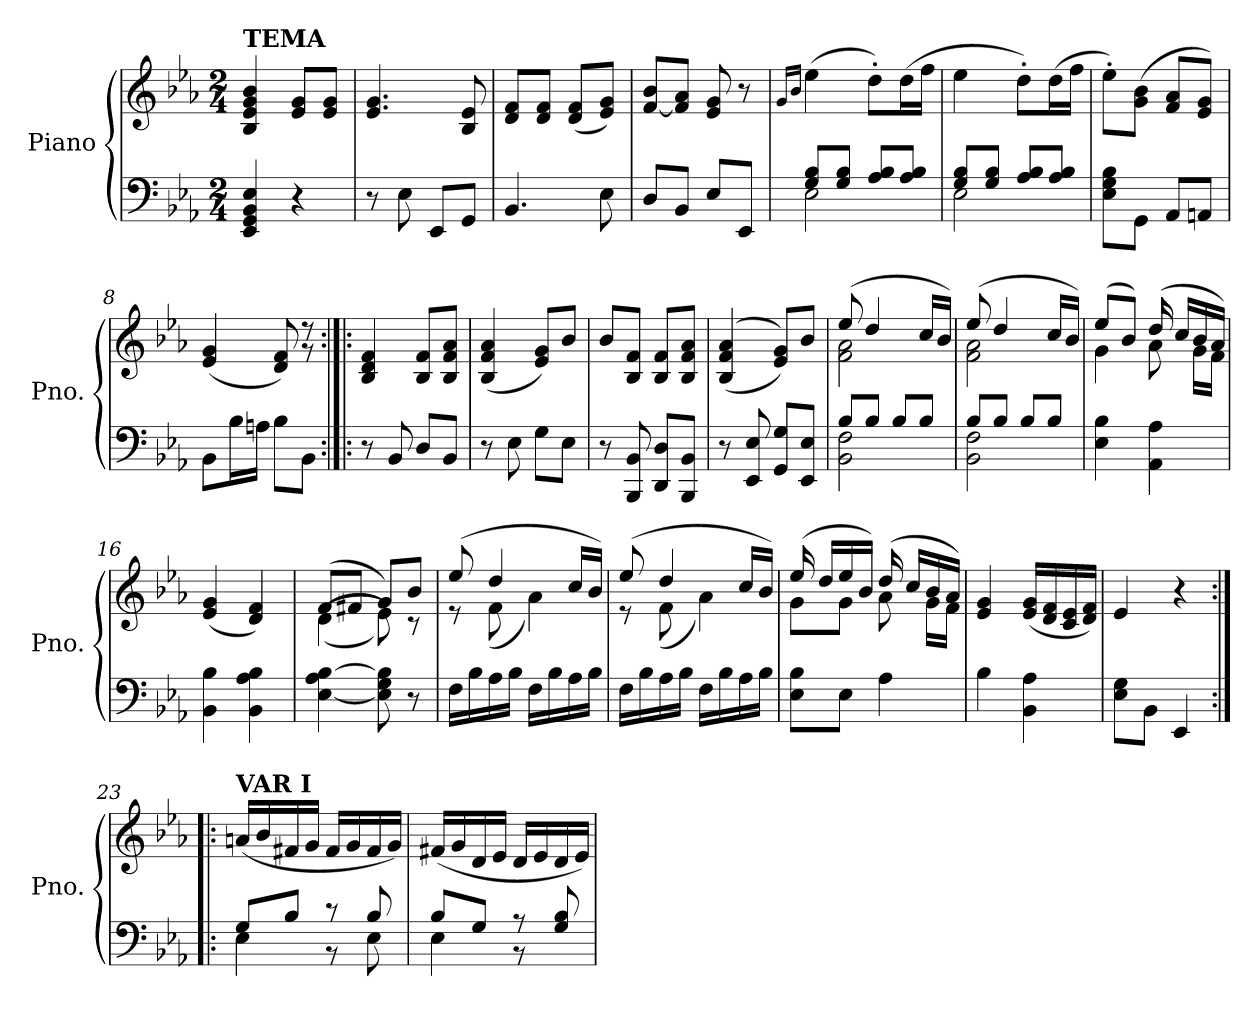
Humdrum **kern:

**kern	**kern
*part1	*part1
*staff2	*staff1
*I"Piano	*
*I'Pno.	*
*clefF4	*clefG2
*k[b-e-a-]	*k[b-e-a-]
*E-:	*E-:
*M2/4	*M2/4
=1	=1
!	!LO:TX:a:B:t=TEMA
4EE-/ 4GG/ 4BB-/ 4E-/	4B-/ 4e-/ 4g/ 4b-/
4r	8e-/ 8g/L
.	8e-/ 8g/J
=2	=2
8r	4.e-/ 4.g/
8E-\	.
8EE-/L	.
8GG/J	8B-/ 8e-/
=3	=3
4.BB-/	8d/ 8f/L
.	8d/ 8f/J
.	(<8d/ 8f/L
8E-\	8e-/ 8g/J)
=4	=4
8D/L	[8f/ 8b-/L
8BB-/J	8f/] 8a-/J
8E-/L	8e-/ 8g/
8EE-/J	8r
=5	=5
.	16qg/LL
.	16qb-/JJ
*^	*
8G/ 8B-/L	2E-\	(>4ee-\
8G/ 8B-/J	.	.
8A-/ 8B-/L	.	8dd'\L)
8A-/ 8B-/J	.	(>16dd\L
.	.	16ff\JJ
=6	=6	=6
8G/ 8B-/L	2E-\	4ee-\
8G/ 8B-/J	.	.
8A-/ 8B-/L	.	8dd'\L)
8A-/ 8B-/J	.	(>16dd\L
.	.	16ff\JJ
*v	*v	*
=7	=7
8E-\ 8G\ 8B-\L	8ee-'\L)
8GG\J	(>8g\ 8b-\J
8AA-/L	8f/ 8a-/L
8AAn/J	8e-/ 8g/J)
=8	=8
*	*^
8BB-\L	(>4e-/ 4g/	4.ryy
16B-\L	.	.
16An\JJ	.	.
8B-\L	8d/ 8f/)	.
8BB-\J	8r	8r
*	*v	*v
!!LO:LB:g=z
=9:|!|:	=9:|!|:
8r	4B-/ 4d/ 4f/
8BB-/	.
8D/L	8B-/ 8f/L
8BB-/J	8B-/ 8f/ 8a-/J
=10	=10
8r	(<4B-/ 4f/ 4a-/
8E-\	.
8G\L	8e-/ 8g/L)
8E-\J	8b-/J
=11	=11
8r	8b-/L
8BBB-/ 8BB-/	8B-/ 8f/J
8DD/ 8D/L	8B-/ 8f/L
8BBB-/ 8BB-/J	8B-/ 8f/ 8a-/J
=12	=12
8r	(<(<4B-/ 4f/ 4a-/
8EE-/ 8E-/	.
8GG/ 8G/L	8e-/ 8g/L))
8EE-/ 8E-/J	8b-/J
=13	=13
*^	*^
8B-/L	2BB-\ 2F\	(>8ee-/	2f\ 2a-\
8B-/J	.	4dd/	.
8B-/L	.	.	.
8B-/J	.	16cc/LL	.
.	.	16b-/JJ)	.
=14	=14	=14	=14
8B-/L	2BB-\ 2F\	(>8ee-/	2f\ 2a-\
8B-/J	.	4dd/	.
8B-/L	.	.	.
8B-/J	.	16cc/LL	.
.	.	16b-/JJ)	.
*v	*v	*	*
=15	=15	=15
4E-\ 4B-\	(>8ee-/L	4g\
.	8b-/J)	.
4AA-\ 4A-\	(>16dd/	8a-\
.	16cc/LL	.
.	16b-/	16g\LL
.	16a-/JJ)	16f\JJ
*	*v	*v
=16	=16
4BB-\ 4B-\	(<4e-/ 4g/
4BB-\ 4A-\ 4B-\	4d/ 4f/)
!!LO:LB:g=z
=17	=17
*	*^
[4E-\ 4A-\ [4B-\	(>8f/L	(<(<(<4d\
.	8f#X/J	.
8E-\] 8G\ 8B-\]	8g/L)	8e-\)))
8r	8b-/J	8r
=18	=18	=18
16F\LL	(>8ee-/	8r
16B-\	.	.
16A-\	4dd/	(<8f\
16B-\JJ	.	.
16F\LL	.	4a-\)
16B-\	.	.
16A-\	16cc/LL	.
16B-\JJ	16b-/JJ)	.
=19	=19	=19
16F\LL	(>8ee-/	8r
16B-\	.	.
16A-\	4dd/	(<8f\
16B-\JJ	.	.
16F\LL	.	4a-\)
16B-\	.	.
16A-\	16cc/LL	.
16B-\JJ	16b-/JJ)	.
=20	=20	=20
8E-\ 8B-\L	(>16ee-/	8g\L
.	16dd/LL	.
8E-\J	16ee-/	8g\J
.	16b-/JJ)	.
4A-\	(>16dd/	8a-\
.	16cc/LL	.
.	16b-/	16g\LL
.	16a-/JJ)	16f\JJ
*	*v	*v
=21	=21
4B-\	4e-/ 4g/
4BB-\ 4A-\	(<16e-/ 16g/LL
.	16d/ 16f/
.	16c/ 16e-/
.	16d/ 16f/JJ)
=22	=22
8E-\ 8G\L	4e-/
8BB-\J	.
4EE-/	4r
!!LO:LB:g=z
=23:|!|:	=23:|!|:
*^	*
!	!	!LO:TX:a:B:t=VAR I
8G/L	4E-\	(<16an/LL
.	.	16b-/
8B-/J	.	16f#X/
.	.	16g/JJ
8r	8r	16f#/LL
.	.	16g/
8B-/	8E-\	16f#/
.	.	16g/JJ)
=24	=24	=24
8B-/L	4E-\	(<16f#X/LL
.	.	16g/
8G/J	.	16d/
.	.	16e-/JJ
8r	8r	16d/LL
.	.	16e-/
8G/ 8B-/	8ryy	16d/
.	.	16e-/JJ)
*v	*v	*
=	=
*-	*-
